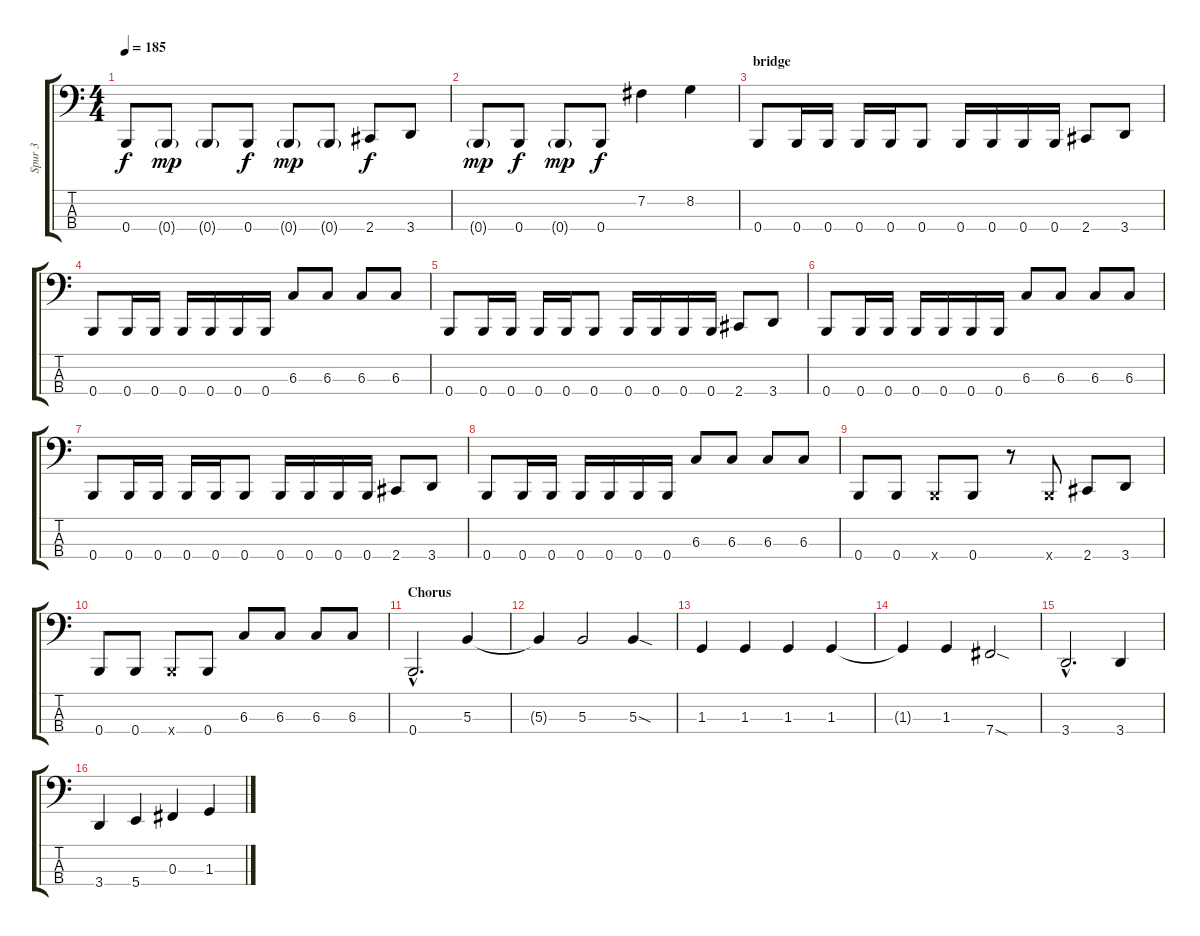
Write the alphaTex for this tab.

\track ("Spur 3" "Spur 3") {instrument synthbass2}
\staff {score tabs}
\tuning (E2 B1 Gb1 B0) {hide}
\ts (4 4)
\tempo 185
\clef f4
\ks c
0.4.8{dy f} 0.4{g}.8{dy mp} 0.4{g}.8 0.4.8{dy f} 0.4{g}.8{dy mp} 0.4{g}.8 2.4.8{dy f} 3.4.8 |
0.4{g}.8{dy mp} 0.4.8{dy f} 0.4{g}.8{dy mp} 0.4.8{dy f} 7.2.4 8.2.4 |
\section ("" "bridge")
0.4.8 0.4.16 0.4.16 0.4.16 0.4.16 0.4.8 0.4.16 0.4.16 0.4.16 0.4.16 2.4.8 3.4.8 |
0.4.8 0.4.16 0.4.16 0.4.16 0.4.16 0.4.16 0.4.16 6.3.8 6.3.8 6.3.8 6.3.8 |
0.4.8 0.4.16 0.4.16 0.4.16 0.4.16 0.4.8 0.4.16 0.4.16 0.4.16 0.4.16 2.4.8 3.4.8 |
0.4.8 0.4.16 0.4.16 0.4.16 0.4.16 0.4.16 0.4.16 6.3.8 6.3.8 6.3.8 6.3.8 |
0.4.8 0.4.16 0.4.16 0.4.16 0.4.16 0.4.8 0.4.16 0.4.16 0.4.16 0.4.16 2.4.8 3.4.8 |
0.4.8 0.4.16 0.4.16 0.4.16 0.4.16 0.4.16 0.4.16 6.3.8 6.3.8 6.3.8 6.3.8 |
0.4.8 0.4.8 0.4{x}.8 0.4.8 r.8 0.4{x}.8 2.4.8 3.4.8 |
0.4.8 0.4.8 0.4{x}.8 0.4.8 6.3.8 6.3.8 6.3.8 6.3.8 |
\section ("" "Chorus")
0.4{hac}.2{d instrument electricbassfinger} 5.3.4 |
5.3{t}.4 5.3.2 5.3{sod}.4 |
1.3.4 1.3.4 1.3.4 1.3.4 |
1.3{t}.4 1.3.4 7.4{sod}.2 |
3.4{hac}.2{d} 3.4.4 |
3.4.4 5.4.4 0.3.4 1.3.4
